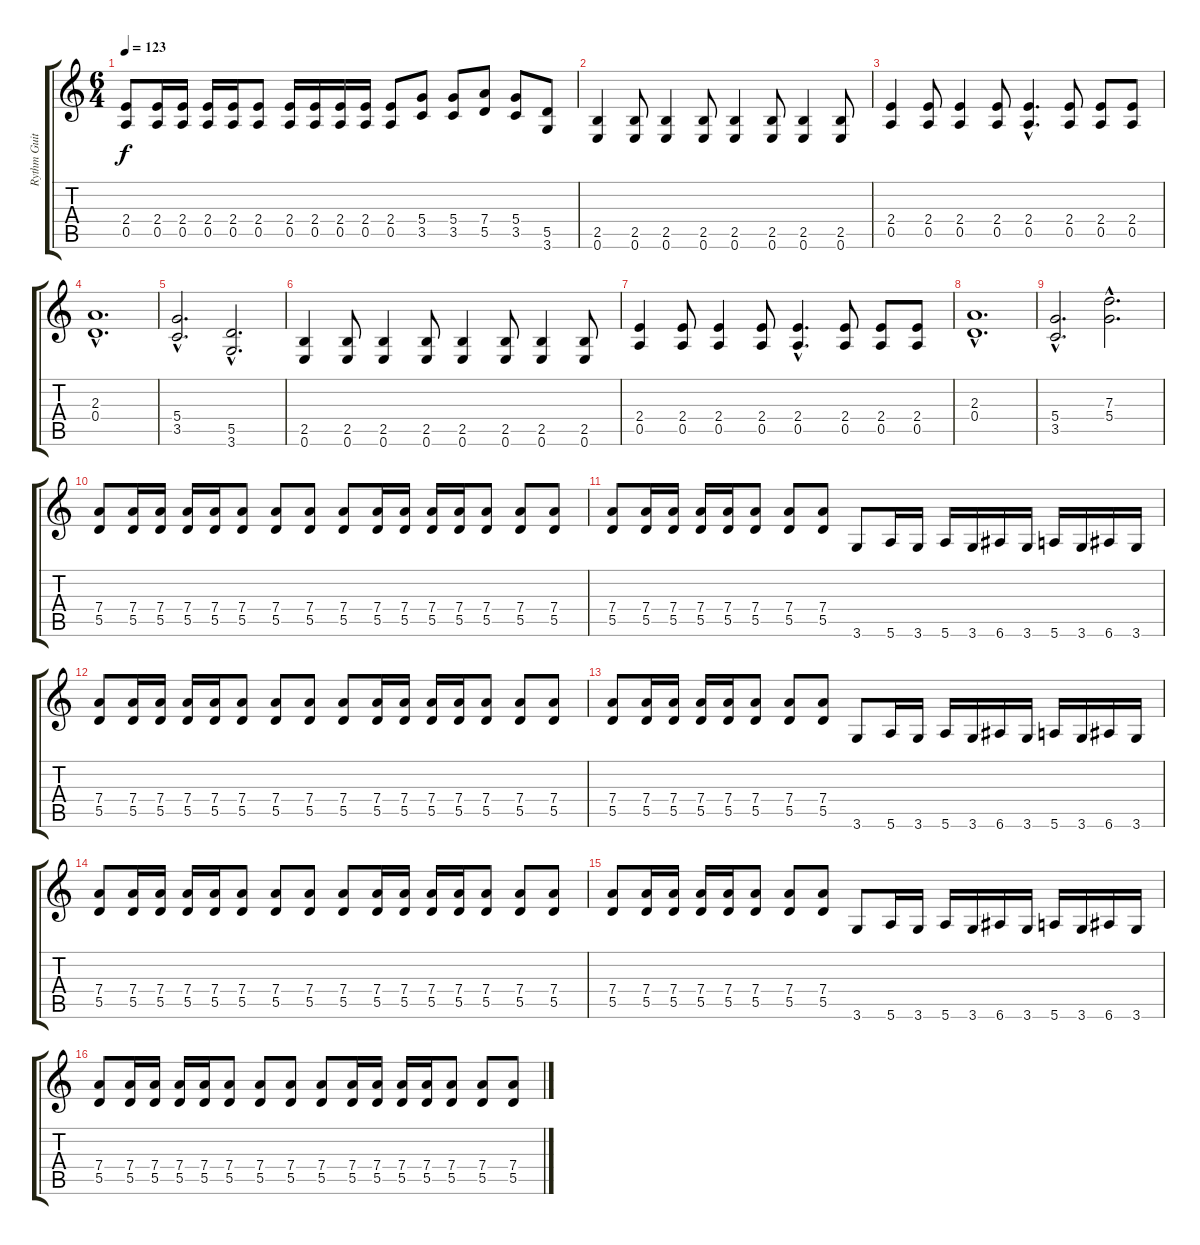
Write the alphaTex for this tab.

\track ("Rythm Guitar" "Rythm Guit") {instrument distortionguitar}
\staff {score tabs}
\tuning (E4 B3 G3 D3 A2 E2) {hide}
\ts (6 4)
\tempo 123
\clef g2
\ks c
(2.4 0.5).8{dy f} (2.4 0.5).16 (2.4 0.5).16 (2.4 0.5).16 (2.4 0.5).16 (2.4 0.5).8 (2.4 0.5).16 (2.4 0.5).16 (2.4 0.5).16 (2.4 0.5).16 (2.4 0.5).8 (5.4 3.5).8 (5.4 3.5).8 (7.4 5.5).8 (5.4 3.5).8 (5.5 3.6).8 |
(2.5 0.6).4 (2.5 0.6).8 (2.5 0.6).4 (2.5 0.6).8 (2.5 0.6).4 (2.5 0.6).8 (2.5 0.6).4 (2.5 0.6).8 |
(2.4 0.5).4 (2.4 0.5).8 (2.4 0.5).4 (2.4 0.5).8 (2.4{hac} 0.5{hac}).4{d} (2.4 0.5).8 (2.4 0.5).8 (2.4 0.5).8 |
(2.3{hac} 0.4{hac}).1{d} |
(5.4{hac} 3.5{hac}).2{d} (5.5{hac} 3.6{hac}).2{d} |
(2.5 0.6).4 (2.5 0.6).8 (2.5 0.6).4 (2.5 0.6).8 (2.5 0.6).4 (2.5 0.6).8 (2.5 0.6).4 (2.5 0.6).8 |
(2.4 0.5).4 (2.4 0.5).8 (2.4 0.5).4 (2.4 0.5).8 (2.4{hac} 0.5{hac}).4{d} (2.4 0.5).8 (2.4 0.5).8 (2.4 0.5).8 |
(2.3{hac} 0.4{hac}).1{d} |
(5.4{hac} 3.5{hac}).2{d} (7.3{hac} 5.4{hac}).2{d} |
(7.4 5.5).8 (7.4 5.5).16 (7.4 5.5).16 (7.4 5.5).16 (7.4 5.5).16 (7.4 5.5).8 (7.4 5.5).8 (7.4 5.5).8 (7.4 5.5).8 (7.4 5.5).16 (7.4 5.5).16 (7.4 5.5).16 (7.4 5.5).16 (7.4 5.5).8 (7.4 5.5).8 (7.4 5.5).8 |
(7.4 5.5).8 (7.4 5.5).16 (7.4 5.5).16 (7.4 5.5).16 (7.4 5.5).16 (7.4 5.5).8 (7.4 5.5).8 (7.4 5.5).8 3.6.8 5.6.16 3.6.16 5.6.16 3.6.16 6.6.16 3.6.16 5.6.16 3.6.16 6.6.16 3.6.16 |
(7.4 5.5).8 (7.4 5.5).16 (7.4 5.5).16 (7.4 5.5).16 (7.4 5.5).16 (7.4 5.5).8 (7.4 5.5).8 (7.4 5.5).8 (7.4 5.5).8 (7.4 5.5).16 (7.4 5.5).16 (7.4 5.5).16 (7.4 5.5).16 (7.4 5.5).8 (7.4 5.5).8 (7.4 5.5).8 |
(7.4 5.5).8 (7.4 5.5).16 (7.4 5.5).16 (7.4 5.5).16 (7.4 5.5).16 (7.4 5.5).8 (7.4 5.5).8 (7.4 5.5).8 3.6.8 5.6.16 3.6.16 5.6.16 3.6.16 6.6.16 3.6.16 5.6.16 3.6.16 6.6.16 3.6.16 |
(7.4 5.5).8 (7.4 5.5).16 (7.4 5.5).16 (7.4 5.5).16 (7.4 5.5).16 (7.4 5.5).8 (7.4 5.5).8 (7.4 5.5).8 (7.4 5.5).8 (7.4 5.5).16 (7.4 5.5).16 (7.4 5.5).16 (7.4 5.5).16 (7.4 5.5).8 (7.4 5.5).8 (7.4 5.5).8 |
(7.4 5.5).8 (7.4 5.5).16 (7.4 5.5).16 (7.4 5.5).16 (7.4 5.5).16 (7.4 5.5).8 (7.4 5.5).8 (7.4 5.5).8 3.6.8 5.6.16 3.6.16 5.6.16 3.6.16 6.6.16 3.6.16 5.6.16 3.6.16 6.6.16 3.6.16 |
(7.4 5.5).8 (7.4 5.5).16 (7.4 5.5).16 (7.4 5.5).16 (7.4 5.5).16 (7.4 5.5).8 (7.4 5.5).8 (7.4 5.5).8 (7.4 5.5).8 (7.4 5.5).16 (7.4 5.5).16 (7.4 5.5).16 (7.4 5.5).16 (7.4 5.5).8 (7.4 5.5).8 (7.4 5.5).8
